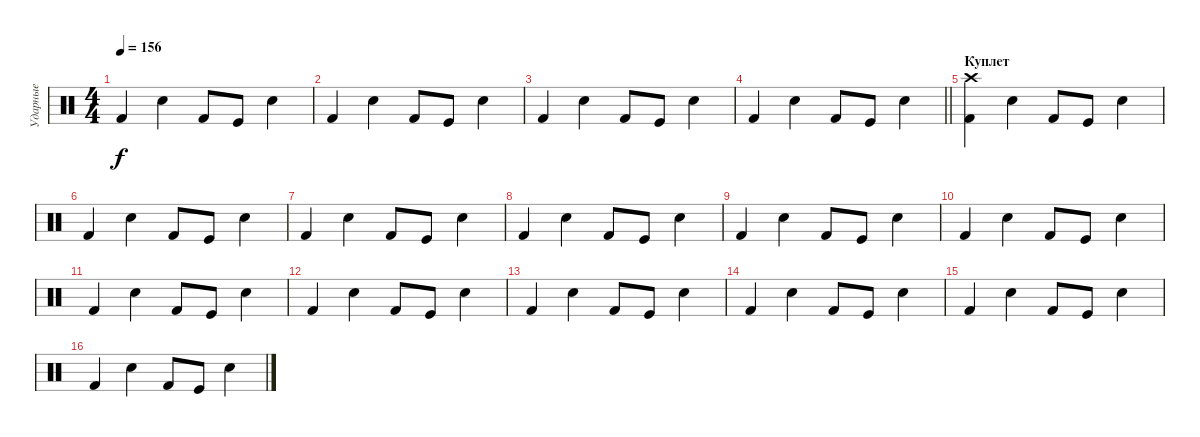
\track ("Ударные" "Ударные") {instrument percussion}
\staff {score}
\articulation defaults
\ts (4 4)
\tempo 156
\clef neutral
\ks c "Kick (hit) 2".4{dy f} "Snare (hit) 2".4 "Kick (hit) 2".8 "Kick (hit)".8 "Snare (hit) 2".4
|
"Kick (hit) 2".4 "Snare (hit) 2".4 "Kick (hit) 2".8 "Kick (hit)".8 "Snare (hit) 2".4 |
"Kick (hit) 2".4 "Snare (hit) 2".4 "Kick (hit) 2".8 "Kick (hit)".8 "Snare (hit) 2".4 |
\barLineRight lightlight "Kick (hit) 2".4 "Snare (hit) 2".4 "Kick (hit) 2".8 "Kick (hit)".8 "Snare (hit) 2".4
|
\section ("" "Куплет")
("Kick (hit) 2" "Crash high (hit)").4 "Snare (hit) 2".4 "Kick (hit) 2".8 "Kick (hit)".8 "Snare (hit) 2".4 |
"Kick (hit) 2".4 "Snare (hit) 2".4 "Kick (hit) 2".8 "Kick (hit)".8 "Snare (hit) 2".4 |
"Kick (hit) 2".4 "Snare (hit) 2".4 "Kick (hit) 2".8 "Kick (hit)".8 "Snare (hit) 2".4 |
"Kick (hit) 2".4 "Snare (hit) 2".4 "Kick (hit) 2".8 "Kick (hit)".8 "Snare (hit) 2".4 |
"Kick (hit) 2".4 "Snare (hit) 2".4 "Kick (hit) 2".8 "Kick (hit)".8 "Snare (hit) 2".4 |
"Kick (hit) 2".4 "Snare (hit) 2".4 "Kick (hit) 2".8 "Kick (hit)".8 "Snare (hit) 2".4 |
"Kick (hit) 2".4 "Snare (hit) 2".4 "Kick (hit) 2".8 "Kick (hit)".8 "Snare (hit) 2".4 |
"Kick (hit) 2".4 "Snare (hit) 2".4 "Kick (hit) 2".8 "Kick (hit)".8 "Snare (hit) 2".4 |
"Kick (hit) 2".4 "Snare (hit) 2".4 "Kick (hit) 2".8 "Kick (hit)".8 "Snare (hit) 2".4 |
"Kick (hit) 2".4 "Snare (hit) 2".4 "Kick (hit) 2".8 "Kick (hit)".8 "Snare (hit) 2".4 |
"Kick (hit) 2".4 "Snare (hit) 2".4 "Kick (hit) 2".8 "Kick (hit)".8 "Snare (hit) 2".4 |
"Kick (hit) 2".4 "Snare (hit) 2".4 "Kick (hit) 2".8 "Kick (hit)".8 "Snare (hit) 2".4
